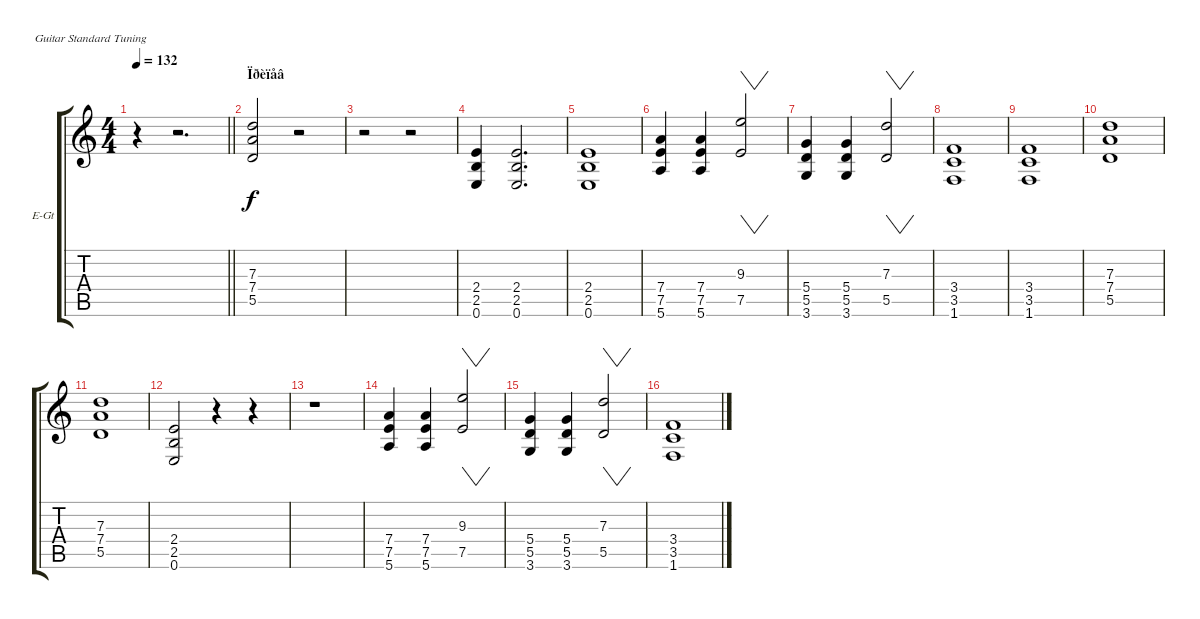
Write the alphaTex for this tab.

\bracketExtendMode groupsimilarinstruments
\firstSystemTrackNameOrientation horizontal
\otherSystemsTrackNameOrientation horizontal
\track ("Äîðîæêà 4" "E-Gt") {instrument distortionguitar}
\staff {score tabs}
\tuning (E4 B3 G3 D3 A2 E2)
\ts (4 4)
\tempo 132
\clef g2
\barLineRight lightlight
\ks c
r.4{dy f} r.2{d} |
\section ("" "Ïðèïåâ")
(7.3 7.4 5.5).2 r.2 |
r.2 r.2 |
(2.4 2.5 0.6).4 (2.4 2.5 0.6).2{d} |
(2.4 2.5 0.6).1 |
(7.4 7.5 5.6).4 (7.4 7.5 5.6).4 (9.3 7.5).2{vw} |
(5.4 5.5 3.6).4 (5.4 5.5 3.6).4 (7.3 5.5).2{vw} |
(3.4 3.5 1.6).1 |
(3.4 3.5 1.6).1 |
(7.3 7.4 5.5).1 |
(7.3 7.4 5.5).1 |
(2.4 2.5 0.6).2 r.4 r.4 |
r.1 |
(7.4 7.5 5.6).4 (7.4 7.5 5.6).4 (9.3 7.5).2{vw} |
(5.4 5.5 3.6).4 (5.4 5.5 3.6).4 (7.3 5.5).2{vw} |
(3.4 3.5 1.6).1
